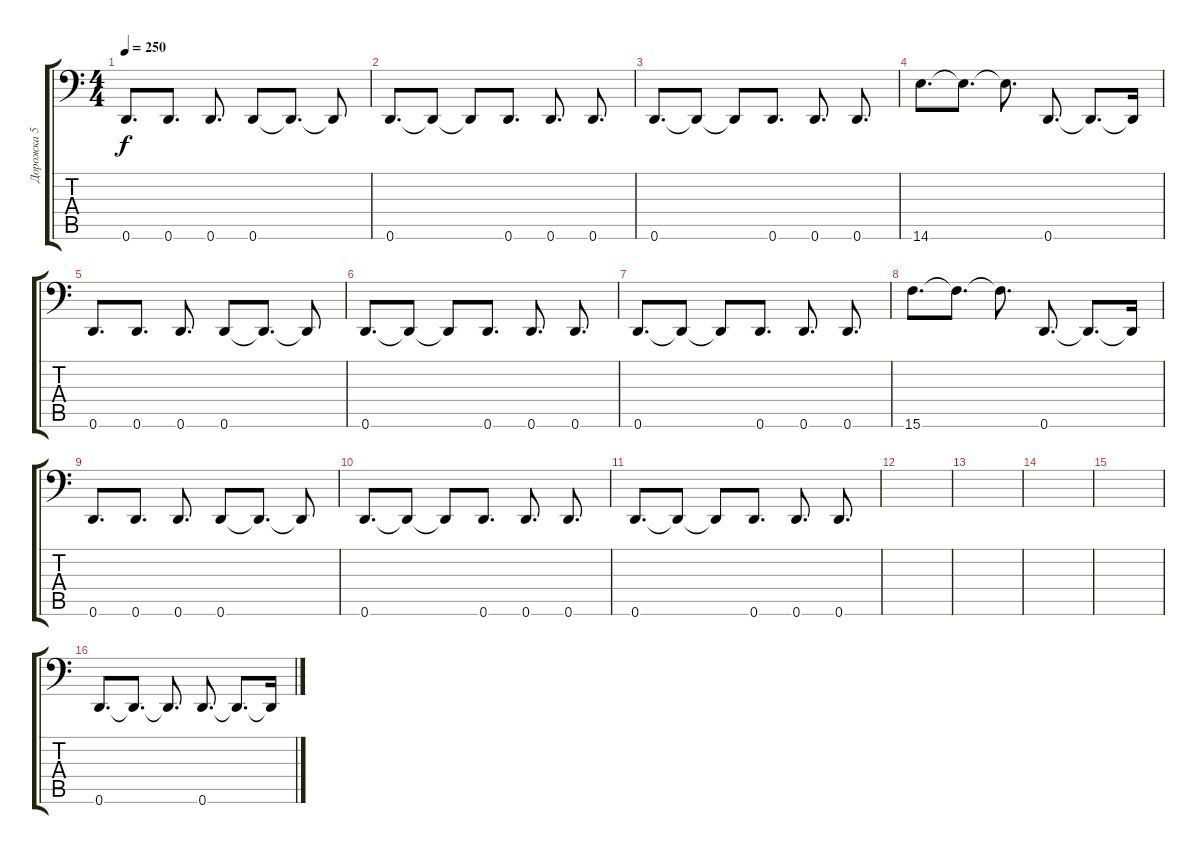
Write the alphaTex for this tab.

\track ("Дорожка 5" "Дорожка 5") {instrument electricbasspick}
\staff {score tabs}
\tuning (E4 B3 G3 D2 A1 D1) {hide}
\ts (4 4)
\tempo 250
\clef f4
\ks c
0.6.8{d dy f} 0.6.8{d} 0.6.8{d} 0.6.8 0.6{t}.8{d} 0.6{t}.8 |
0.6.8{d} 0.6{t}.8 0.6{t}.8 0.6.8{d} 0.6.8{d} 0.6.8{d} |
0.6.8{d} 0.6{t}.8 0.6{t}.8 0.6.8{d} 0.6.8{d} 0.6.8{d} |
14.6.8{d} 14.6{t}.8{d} 14.6{t}.8{d} 0.6.8{d} 0.6{t}.8{d} 0.6{t}.16 |
0.6.8{d} 0.6.8{d} 0.6.8{d} 0.6.8 0.6{t}.8{d} 0.6{t}.8 |
0.6.8{d} 0.6{t}.8 0.6{t}.8 0.6.8{d} 0.6.8{d} 0.6.8{d} |
0.6.8{d} 0.6{t}.8 0.6{t}.8 0.6.8{d} 0.6.8{d} 0.6.8{d} |
15.6.8{d} 15.6{t}.8{d} 15.6{t}.8{d} 0.6.8{d} 0.6{t}.8{d} 0.6{t}.16 |
0.6.8{d} 0.6.8{d} 0.6.8{d} 0.6.8 0.6{t}.8{d} 0.6{t}.8 |
0.6.8{d} 0.6{t}.8 0.6{t}.8 0.6.8{d} 0.6.8{d} 0.6.8{d} |
0.6.8{d} 0.6{t}.8 0.6{t}.8 0.6.8{d} 0.6.8{d} 0.6.8{d} |
|
|
|
|
0.6.8{d} 0.6{t}.8{d} 0.6{t}.8{d} 0.6.8{d} 0.6{t}.8{d} 0.6{t}.16
